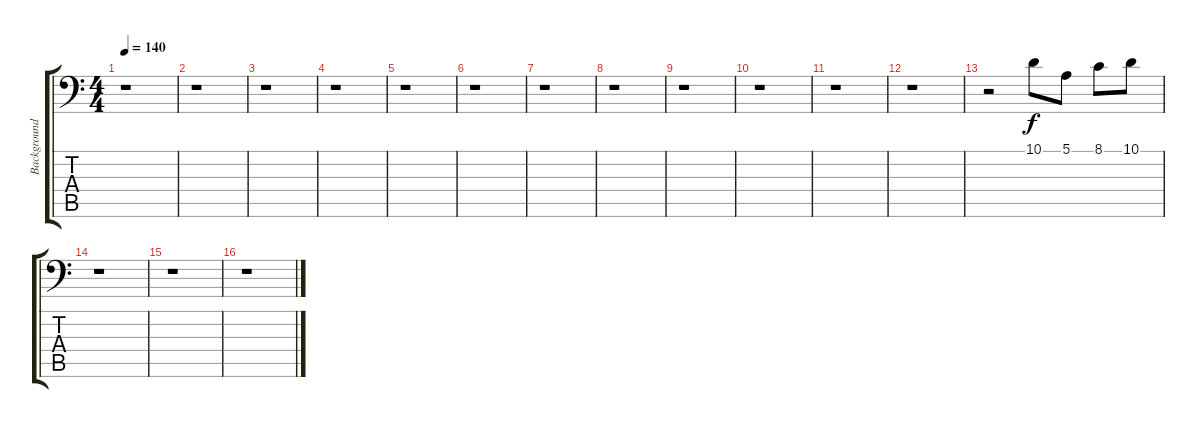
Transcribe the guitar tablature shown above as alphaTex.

\track ("Background Noise" "Background") {instrument applause}
\staff {score tabs}
\tuning (E3 B2 G2 D2 A1 D1) {hide}
\ts (4 4)
\tempo 140
\clef f4
\ks c
r.1{dy f} |
r.1 |
r.1 |
r.1 |
r.1 |
r.1 |
r.1 |
r.1 |
r.1 |
r.1 |
r.1 |
r.1 |
r.2 10.1.8{instrument guitarharmonics} 5.1.8 8.1.8 10.1.8 |
r.1 |
r.1 |
r.1
